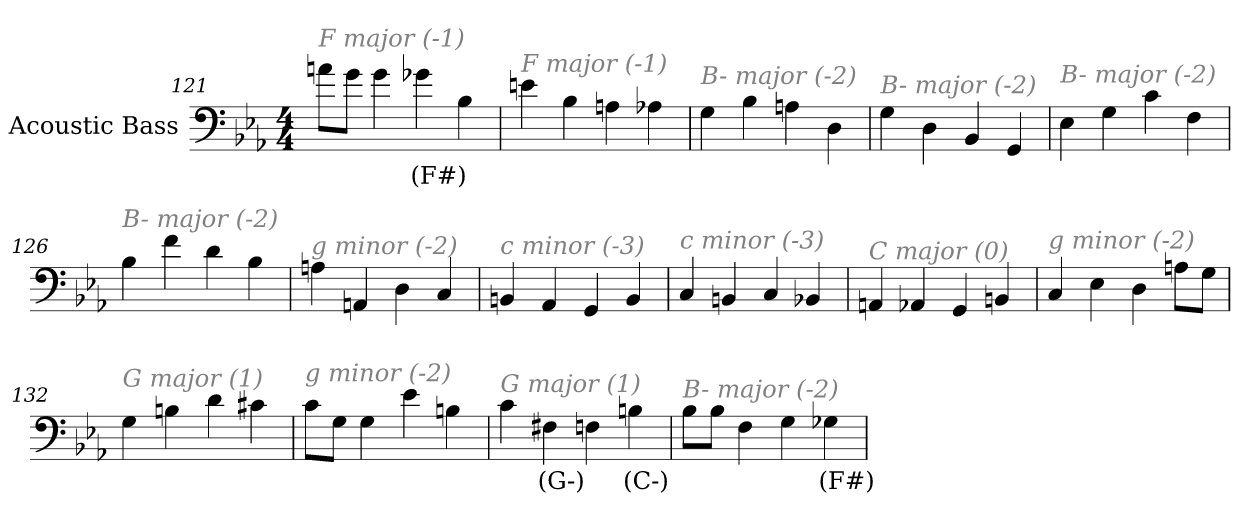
**kern	**text
*part1	*part1
*staff1	*staff1
*I"Acoustic Bass	*
*clefF4	*
*ITrd7c12	*
*k[b-e-a-]	*
*E-:	*
*M4/4	*
=121	=121
!LO:TX:i:color=#808080:t=F major (-1)	!
8AnL	.
8GJ	.
4G	.
4G-Xi	(F#)
4BB-	.
=122	=122
!LO:TX:i:color=#808080:t=F major (-1)	!
4En	.
4BB-	.
4AAn	.
4AA-X	.
=123	=123
!LO:TX:i:color=#808080:t=B- major (-2)	!
4GG	.
4BB-	.
4AAn	.
4DD	.
=124	=124
!LO:TX:i:color=#808080:t=B- major (-2)	!
4GG	.
4DD	.
4BBB-	.
4GGG	.
=125	=125
!LO:TX:i:color=#808080:t=B- major (-2)	!
4EE-	.
4GG	.
4C	.
4FF	.
=126	=126
!LO:TX:i:color=#808080:t=B- major (-2)	!
4BB-	.
4F	.
4D	.
4BB-	.
=127	=127
!LO:TX:i:color=#808080:t=g minor (-2)	!
4AAn	.
4AAAn	.
4DD	.
4CC	.
=128	=128
!LO:TX:i:color=#808080:t=c minor (-3)	!
4BBBn	.
4AAA-	.
4GGG	.
4BBB	.
=129	=129
!LO:TX:i:color=#808080:t=c minor (-3)	!
4CC	.
4BBBn	.
4CC	.
4BBB-X	.
=130	=130
!LO:TX:i:color=#808080:t=C major (0)	!
4AAAn	.
4AAA-X	.
4GGG	.
4BBBn	.
=131	=131
!LO:TX:i:color=#808080:t=g minor (-2)	!
4CC	.
4EE-	.
4DD	.
8AAnL	.
8GGJ	.
=132	=132
!LO:TX:i:color=#808080:t=G major (1)	!
4GG	.
4BBn	.
4D	.
4C#X	.
=133	=133
!LO:TX:i:color=#808080:t=g minor (-2)	!
8CL	.
8GGJ	.
4GG	.
4E-	.
4BBn	.
=134	=134
!LO:TX:i:color=#808080:t=G major (1)	!
4C	.
4FF#Xi	(G-)
4FF	.
4BBni	(C-)
=135	=135
!LO:TX:i:color=#808080:t=B- major (-2)	!
8BB-L	.
8BB-J	.
4FF	.
4GG	.
4GG-Xi	(F#)
=	=
*-	*-
